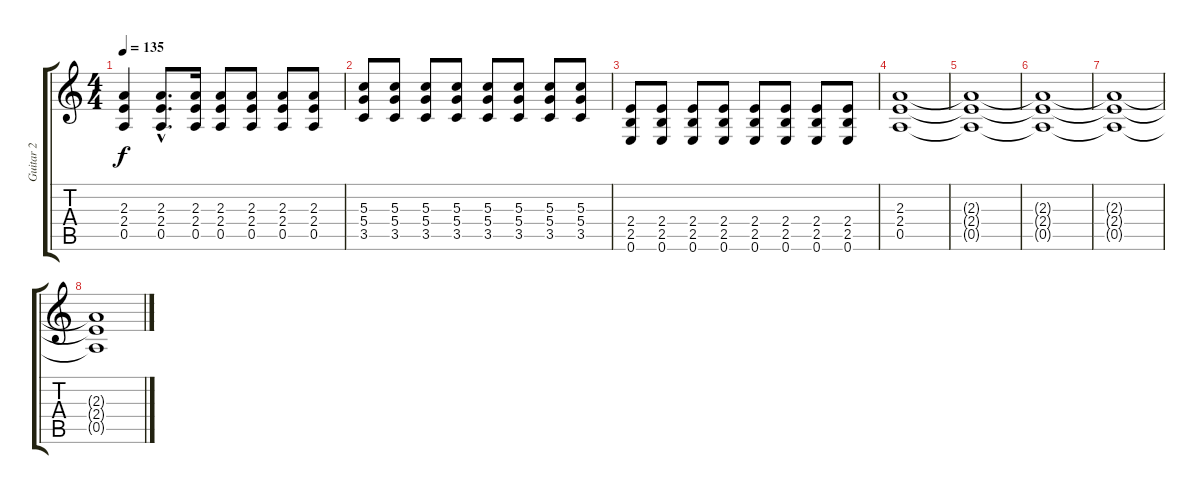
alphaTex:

\track ("Guitar 2" "Guitar 2") {instrument electricguitarmuted}
\staff {score tabs}
\tuning (E4 B3 G3 D3 A2 E2) {hide}
\ts (4 4)
\tempo 135
\clef g2
\ks c
(2.3{t} 2.4{t} 0.5{t}).4{dy f} (2.3{hac} 2.4{hac} 0.5{hac}).8{d} (2.3 2.4 0.5).16 (2.3 2.4 0.5).8 (2.3 2.4 0.5).8 (2.3 2.4 0.5).8 (2.3 2.4 0.5).8 |
(5.3 5.4 3.5).8{volume 8 instrument overdrivenguitar} (5.3 5.4 3.5).8 (5.3 5.4 3.5).8 (5.3 5.4 3.5).8 (5.3 5.4 3.5).8 (5.3 5.4 3.5).8 (5.3 5.4 3.5).8 (5.3 5.4 3.5).8 |
(2.4 2.5 0.6).8 (2.4 2.5 0.6).8 (2.4 2.5 0.6).8 (2.4 2.5 0.6).8 (2.4 2.5 0.6).8 (2.4 2.5 0.6).8 (2.4 2.5 0.6).8 (2.4 2.5 0.6).8 |
(2.3 2.4 0.5).1 |
(2.3{t} 2.4{t} 0.5{t}).1{volume 4 instrument overdrivenguitar} |
(2.3{t} 2.4{t} 0.5{t}).1 |
(2.3{t} 2.4{t} 0.5{t}).1 |
(2.3{t} 2.4{t} 0.5{t}).1
